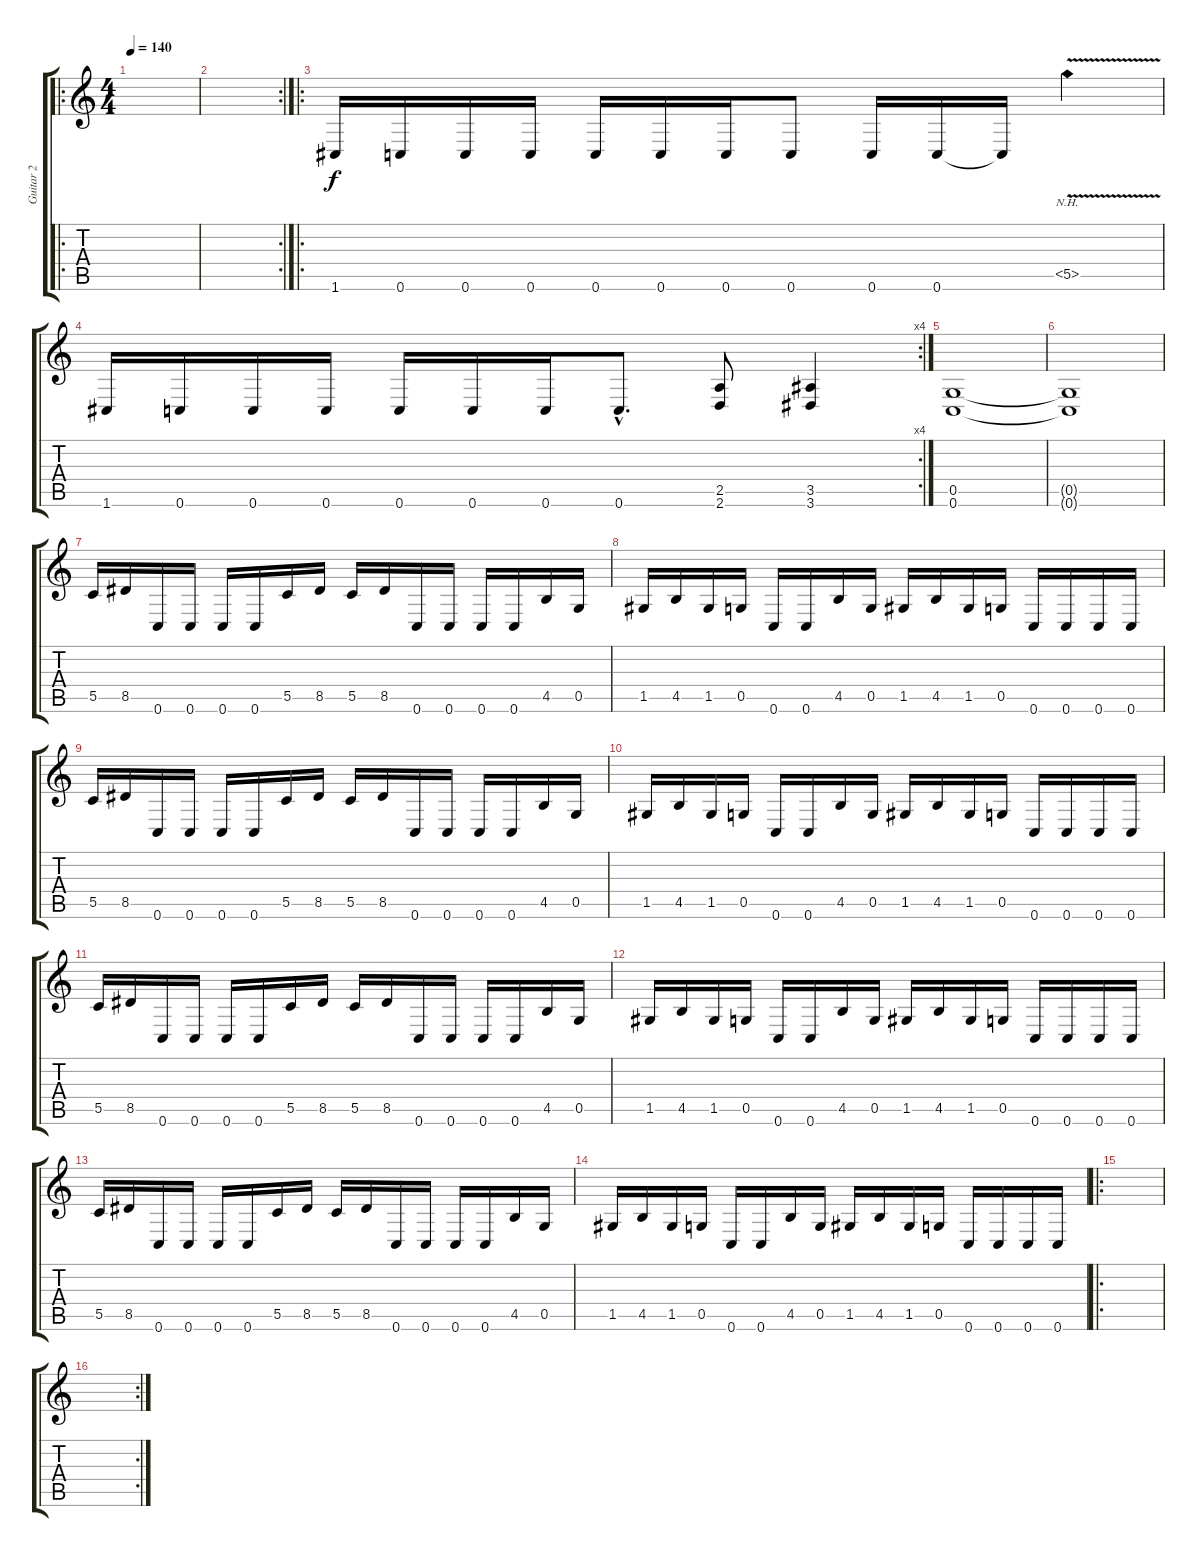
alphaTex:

\track ("Guitar 2" "Guitar 2") {instrument distortionguitar}
\staff {score tabs}
\tuning (E4 C4 G3 C3 G2 C2) {hide}
\ro
\ts (4 4)
\tempo 140
\clef g2
\ks c
|
\rc 2
|
\ro
1.6.16 0.6.16 0.6.16 0.6.16 0.6.16 0.6.16 0.6.16 0.6.8 0.6.16 0.6.16 0.6{t}.16 5.5{nh v}.4 |
\rc 4
1.6.16 0.6.16 0.6.16 0.6.16 0.6.16 0.6.16 0.6.16 0.6{hac}.8{d} (2.5 2.6).8 (3.5 3.6).4 |
(0.5 0.6).1 |
(0.5{t} 0.6{t}).1 |
5.5.16 8.5.16 0.6.16 0.6.16 0.6.16 0.6.16 5.5.16 8.5.16 5.5.16 8.5.16 0.6.16 0.6.16 0.6.16 0.6.16 4.5.16 0.5.16 |
1.5.16 4.5.16 1.5.16 0.5.16 0.6.16 0.6.16 4.5.16 0.5.16 1.5.16 4.5.16 1.5.16 0.5.16 0.6.16 0.6.16 0.6.16 0.6.16 |
5.5.16 8.5.16 0.6.16 0.6.16 0.6.16 0.6.16 5.5.16 8.5.16 5.5.16 8.5.16 0.6.16 0.6.16 0.6.16 0.6.16 4.5.16 0.5.16 |
1.5.16 4.5.16 1.5.16 0.5.16 0.6.16 0.6.16 4.5.16 0.5.16 1.5.16 4.5.16 1.5.16 0.5.16 0.6.16 0.6.16 0.6.16 0.6.16 |
5.5.16 8.5.16 0.6.16 0.6.16 0.6.16 0.6.16 5.5.16 8.5.16 5.5.16 8.5.16 0.6.16 0.6.16 0.6.16 0.6.16 4.5.16 0.5.16 |
1.5.16 4.5.16 1.5.16 0.5.16 0.6.16 0.6.16 4.5.16 0.5.16 1.5.16 4.5.16 1.5.16 0.5.16 0.6.16 0.6.16 0.6.16 0.6.16 |
5.5.16 8.5.16 0.6.16 0.6.16 0.6.16 0.6.16 5.5.16 8.5.16 5.5.16 8.5.16 0.6.16 0.6.16 0.6.16 0.6.16 4.5.16 0.5.16 |
1.5.16 4.5.16 1.5.16 0.5.16 0.6.16 0.6.16 4.5.16 0.5.16 1.5.16 4.5.16 1.5.16 0.5.16 0.6.16 0.6.16 0.6.16 0.6.16 |
\ro
|
\rc 2
